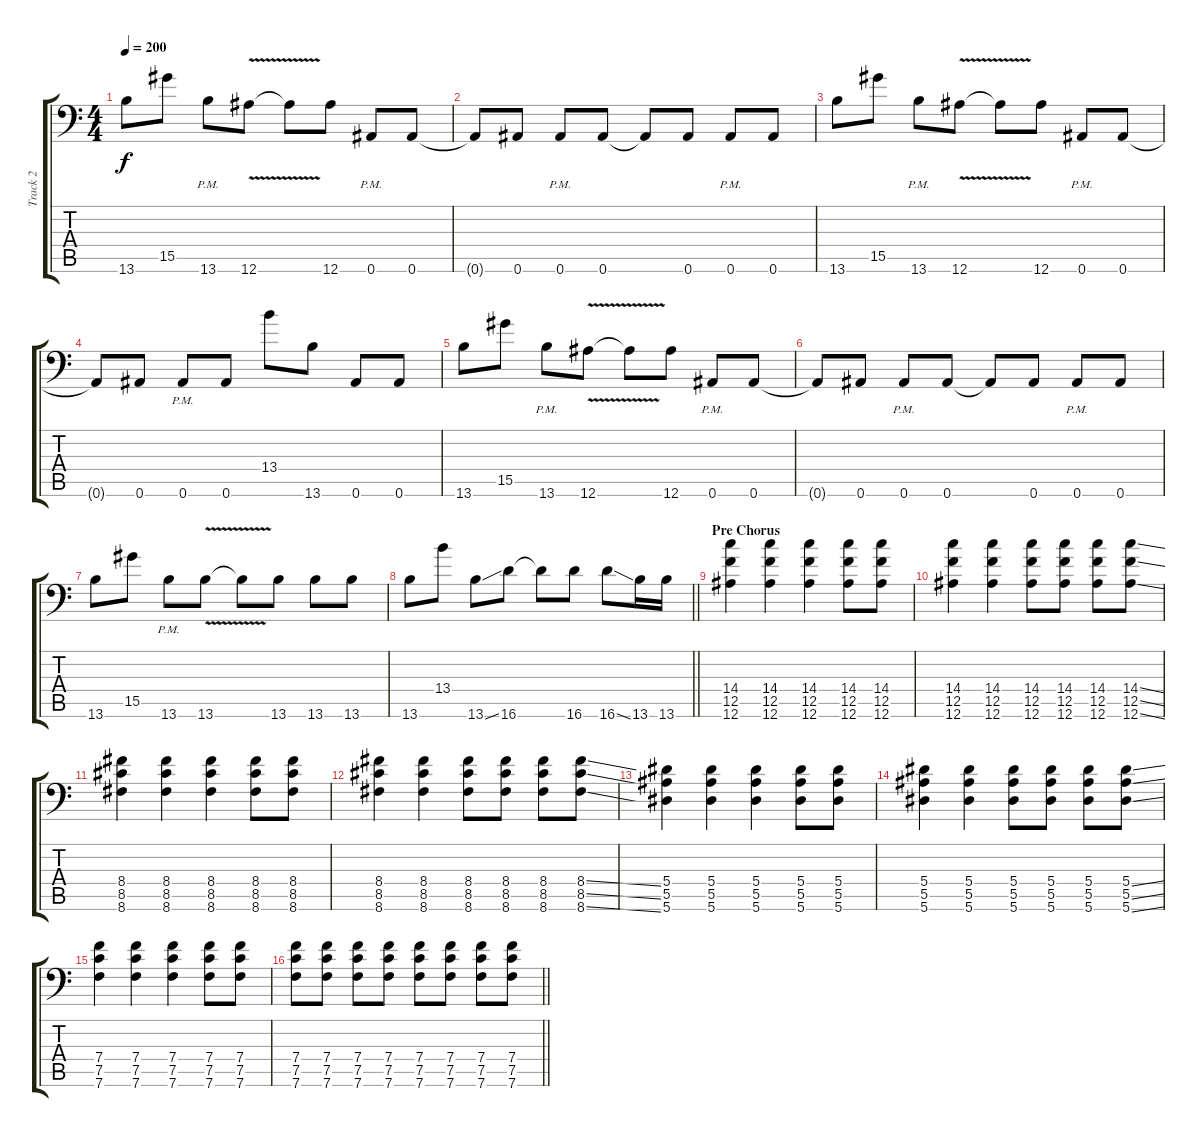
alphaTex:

\track ("Track 2" "Track 2") {instrument distortionguitar}
\staff {score tabs}
\tuning (C4 G3 Eb3 Bb2 F2 Bb1) {hide}
\ts (4 4)
\tempo 200
\clef f4
\ks c
13.6.8{dy f} 15.5.8 13.6{pm}.8 12.6{v}.8 12.6{t}.8 12.6.8 0.6{pm}.8 0.6.8 |
0.6{t}.8 0.6.8 0.6{pm}.8 0.6.8 0.6{t}.8 0.6.8 0.6{pm}.8 0.6.8 |
13.6.8 15.5.8 13.6{pm}.8 12.6{v}.8 12.6{t}.8 12.6.8 0.6{pm}.8 0.6.8 |
0.6{t}.8 0.6.8 0.6{pm}.8 0.6.8 13.4.8 13.6.8 0.6.8 0.6.8 |
13.6.8 15.5.8 13.6{pm}.8 12.6{v}.8 12.6{t}.8 12.6.8 0.6{pm}.8 0.6.8 |
0.6{t}.8 0.6.8 0.6{pm}.8 0.6.8 0.6{t}.8 0.6.8 0.6{pm}.8 0.6.8 |
13.6.8 15.5.8 13.6{pm}.8 13.6{v}.8 13.6{t}.8 13.6.8 13.6.8 13.6.8 |
\barLineRight lightlight
13.6.8 13.4.8 13.6{ss}.8 16.6.8 16.6{t}.8 16.6.8 16.6{ss}.8 13.6.16 13.6.16 |
\section ("" "Pre Chorus")
(14.4 12.5 12.6).4 (14.4 12.5 12.6).4 (14.4 12.5 12.6).4 (14.4 12.5 12.6).8 (14.4 12.5 12.6).8 |
(14.4 12.5 12.6).4 (14.4 12.5 12.6).4 (14.4 12.5 12.6).8 (14.4 12.5 12.6).8 (14.4 12.5 12.6).8 (14.4{ss} 12.5{ss} 12.6{ss}).8 |
(8.4 8.5 8.6).4 (8.4 8.5 8.6).4 (8.4 8.5 8.6).4 (8.4 8.5 8.6).8 (8.4 8.5 8.6).8 |
(8.4 8.5 8.6).4 (8.4 8.5 8.6).4 (8.4 8.5 8.6).8 (8.4 8.5 8.6).8 (8.4 8.5 8.6).8 (8.4{ss} 8.5{ss} 8.6{ss}).8 |
(5.4 5.5 5.6).4 (5.4 5.5 5.6).4 (5.4 5.5 5.6).4 (5.4 5.5 5.6).8 (5.4 5.5 5.6).8 |
(5.4 5.5 5.6).4 (5.4 5.5 5.6).4 (5.4 5.5 5.6).8 (5.4 5.5 5.6).8 (5.4 5.5 5.6).8 (5.4{ss} 5.5{ss} 5.6{ss}).8 |
(7.4 7.5 7.6).4 (7.4 7.5 7.6).4 (7.4 7.5 7.6).4 (7.4 7.5 7.6).8 (7.4 7.5 7.6).8 |
\barLineRight lightlight
(7.4 7.5 7.6).8 (7.4 7.5 7.6).8 (7.4 7.5 7.6).8 (7.4 7.5 7.6).8 (7.4 7.5 7.6).8 (7.4 7.5 7.6).8 (7.4 7.5 7.6).8 (7.4 7.5 7.6).8
